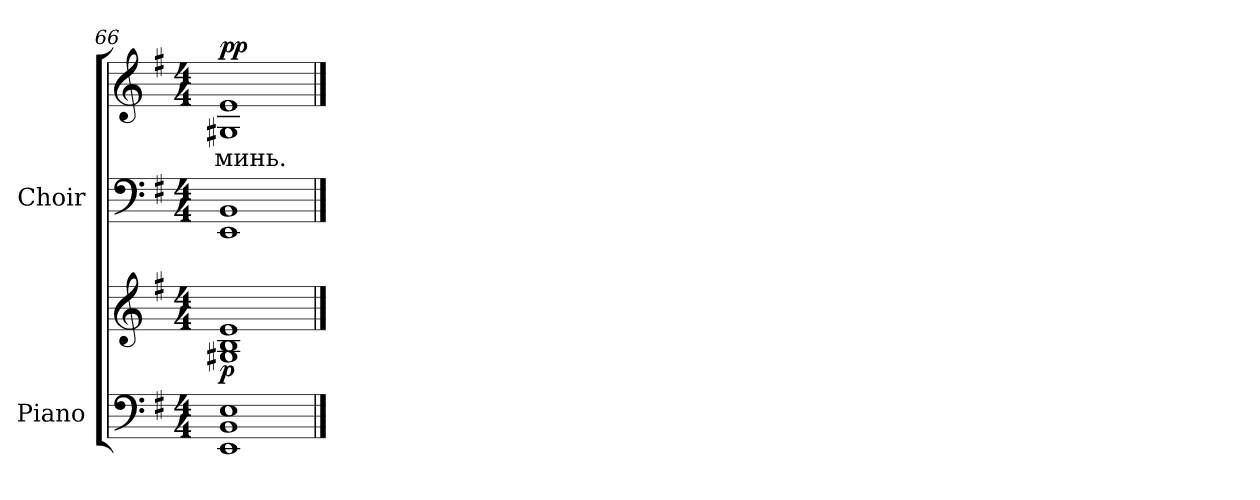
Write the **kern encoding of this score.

**kern	**kern	**dynam	**kern	**kern	**text	**dynam
*part2	*part2	*part2	*part1	*part1	*part1	*part1
*staff4	*staff3	*staff3/4	*staff2	*staff1	*staff1	*staff1/2
*I"Piano	*	*	*I"Choir	*	*	*
*I'Pno.	*	*	*I'Choir	*	*	*
*clefF4	*clefG2	*	*clefF4	*clefG2	*	*
*k[f#]	*k[f#]	*	*k[f#]	*k[f#]	*	*
*e:	*e:	*	*e:	*e:	*	*
*M4/4	*M4/4	*	*M4/4	*M4/4	*	*
=66	=66	=66	=66	=66	=66	=66
*	*	*	*^	*^	*	*
!	!	!	!	!	!	!	!LO:LY:b:color=#000000	!
1EEi 1BBi 1Ei	1G#Xi 1Bi 1ei	p	1BBi	1EEi	1ei	1G#Xi	-минь.	p p
*	*	*	*v	*v	*	*	*	*
*	*	*	*	*v	*v	*	*
==	==	==	==	==	==	==
*-	*-	*-	*-	*-	*-	*-
